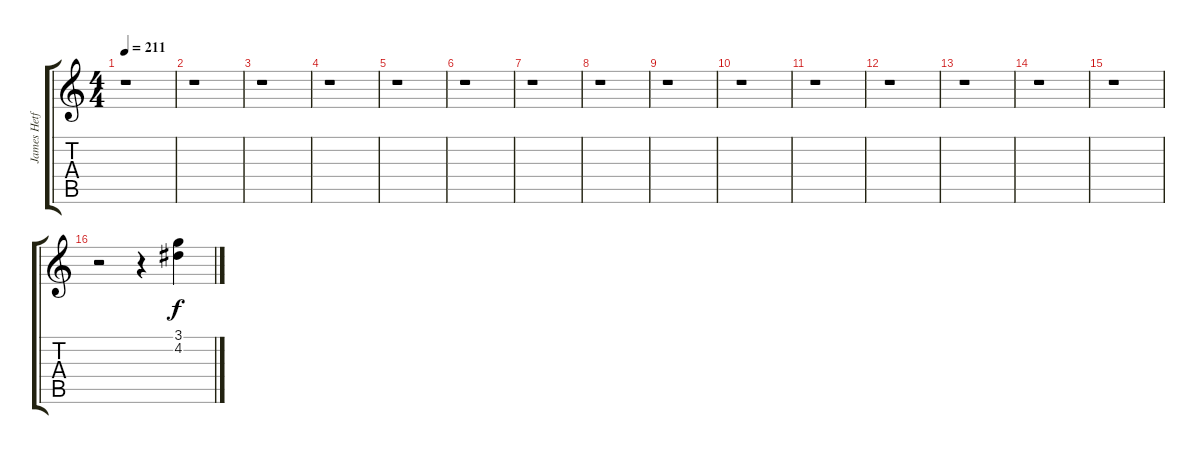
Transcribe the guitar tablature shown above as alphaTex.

\track ("James Hetfield (Vocals)" "James Hetf") {instrument distortionguitar}
\staff {score tabs}
\tuning (E4 B3 G3 D3 A2 E2) {hide}
\ts (4 4)
\tempo 211
\clef g2
\ks c
r.1{dy f} |
r.1 |
r.1 |
r.1 |
r.1 |
r.1 |
r.1 |
r.1 |
r.1 |
r.1 |
r.1 |
r.1 |
r.1 |
r.1 |
r.1 |
r.2 r.4 (3.1 4.2).4
